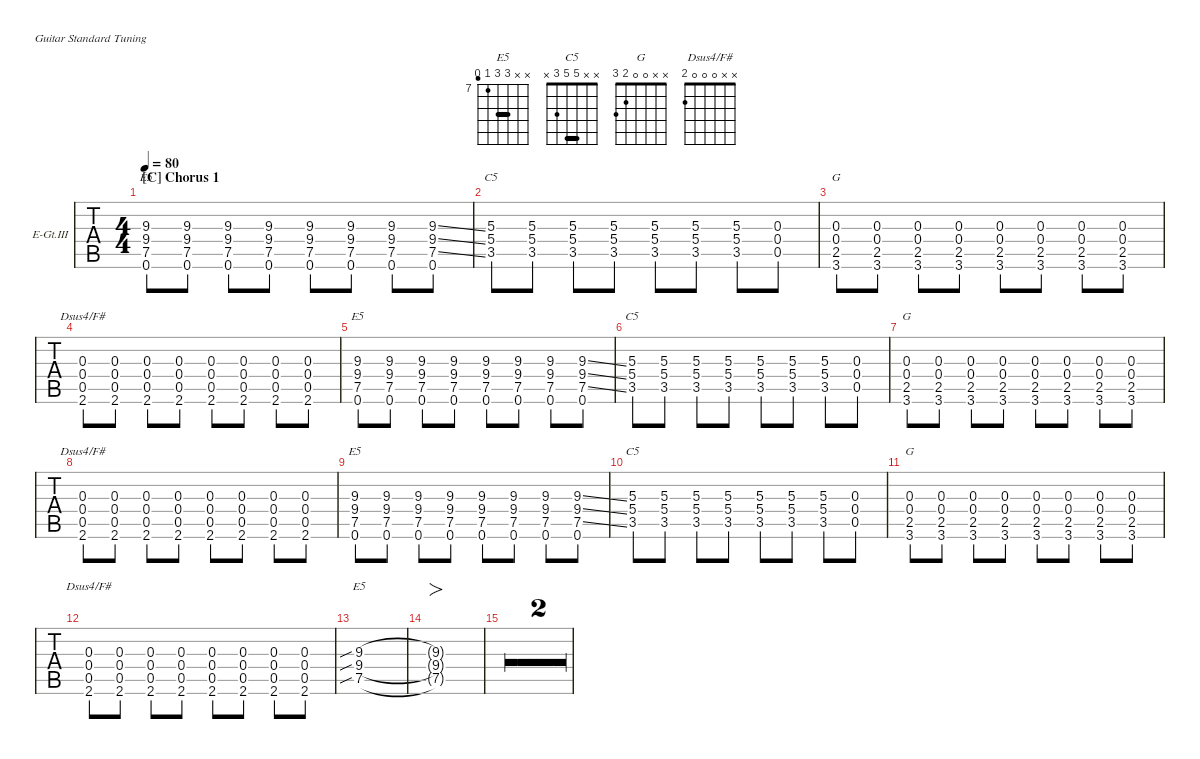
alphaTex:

\hideDynamics
\bracketExtendMode nobrackets
\firstSystemTrackNameOrientation horizontal
\otherSystemsTrackNameOrientation horizontal
\track ("E.Guitar III (Right)" "E-Gt.III") {multiBarRest instrument overdrivenguitar}
\staff {tabs}
\tuning (E4 B3 G3 D3 A2 E2)
\chord ("E5" x x 9 9 7 6) {firstfret 7 barre 9}
\chord ("C5" x x 5 5 3 x) {barre 5}
\chord ("G" x x 0 0 2 3)
\chord ("Dsus4/F#" x x 0 0 0 2)
\ts (4 4)
\section ("C" "Chorus 1")
\tempo 80
\clef g2
\ks g
(0.6 7.5 9.4 9.3).8{ch "E5" dy mp} (0.6 7.5 9.4 9.3).8 (0.6 7.5 9.4 9.3).8 (0.6 7.5 9.4 9.3).8 (0.6 7.5 9.4 9.3).8 (0.6 7.5 9.4 9.3).8 (0.6 7.5 9.4 9.3).8 (0.6 7.5{ss} 9.4{ss} 9.3{ss}).8 |
(3.5 5.4 5.3).8{ch "C5"} (3.5 5.4 5.3).8 (3.5 5.4 5.3).8 (3.5 5.4 5.3).8 (3.5 5.4 5.3).8 (3.5 5.4 5.3).8 (3.5 5.4 5.3).8 (0.5 0.4 0.3).8 |
(3.6 2.5 0.4 0.3).8{ch "G"} (3.6 2.5 0.4 0.3).8 (3.6 2.5 0.4 0.3).8 (3.6 2.5 0.4 0.3).8 (3.6 2.5 0.4 0.3).8 (3.6 2.5 0.4 0.3).8 (3.6 2.5 0.4 0.3).8 (3.6 2.5 0.4 0.3).8 |
(2.6 0.5 0.4 0.3).8{ch "Dsus4/F#"} (2.6 0.5 0.4 0.3).8 (2.6 0.5 0.4 0.3).8 (2.6 0.5 0.4 0.3).8 (2.6 0.5 0.4 0.3).8 (2.6 0.5 0.4 0.3).8 (2.6 0.5 0.4 0.3).8 (2.6 0.5 0.4 0.3).8 |
(0.6 7.5 9.4 9.3).8{ch "E5"} (0.6 7.5 9.4 9.3).8 (0.6 7.5 9.4 9.3).8 (0.6 7.5 9.4 9.3).8 (0.6 7.5 9.4 9.3).8 (0.6 7.5 9.4 9.3).8 (0.6 7.5 9.4 9.3).8 (0.6 7.5{ss} 9.4{ss} 9.3{ss}).8 |
(3.5 5.4 5.3).8{ch "C5"} (3.5 5.4 5.3).8 (3.5 5.4 5.3).8 (3.5 5.4 5.3).8 (3.5 5.4 5.3).8 (3.5 5.4 5.3).8 (3.5 5.4 5.3).8 (0.5 0.4 0.3).8 |
(3.6 2.5 0.4 0.3).8{ch "G"} (3.6 2.5 0.4 0.3).8 (3.6 2.5 0.4 0.3).8 (3.6 2.5 0.4 0.3).8 (3.6 2.5 0.4 0.3).8 (3.6 2.5 0.4 0.3).8 (3.6 2.5 0.4 0.3).8 (3.6 2.5 0.4 0.3).8 |
(2.6 0.5 0.4 0.3).8{ch "Dsus4/F#"} (2.6 0.5 0.4 0.3).8 (2.6 0.5 0.4 0.3).8 (2.6 0.5 0.4 0.3).8 (2.6 0.5 0.4 0.3).8 (2.6 0.5 0.4 0.3).8 (2.6 0.5 0.4 0.3).8 (2.6 0.5 0.4 0.3).8 |
(0.6 7.5 9.4 9.3).8{ch "E5"} (0.6 7.5 9.4 9.3).8 (0.6 7.5 9.4 9.3).8 (0.6 7.5 9.4 9.3).8 (0.6 7.5 9.4 9.3).8 (0.6 7.5 9.4 9.3).8 (0.6 7.5 9.4 9.3).8 (0.6 7.5{ss} 9.4{ss} 9.3{ss}).8 |
(3.5 5.4 5.3).8{ch "C5"} (3.5 5.4 5.3).8 (3.5 5.4 5.3).8 (3.5 5.4 5.3).8 (3.5 5.4 5.3).8 (3.5 5.4 5.3).8 (3.5 5.4 5.3).8 (0.5 0.4 0.3).8 |
(3.6 2.5 0.4 0.3).8{ch "G"} (3.6 2.5 0.4 0.3).8 (3.6 2.5 0.4 0.3).8 (3.6 2.5 0.4 0.3).8 (3.6 2.5 0.4 0.3).8 (3.6 2.5 0.4 0.3).8 (3.6 2.5 0.4 0.3).8 (3.6 2.5 0.4 0.3).8 |
(2.6 0.5 0.4 0.3).8{ch "Dsus4/F#"} (2.6 0.5 0.4 0.3).8 (2.6 0.5 0.4 0.3).8 (2.6 0.5 0.4 0.3).8 (2.6 0.5 0.4 0.3).8 (2.6 0.5 0.4 0.3).8 (2.6 0.5 0.4 0.3).8 (2.6 0.5 0.4 0.3).8 |
\scale
0.251788 (7.5{sib} 9.4{sib} 9.3{sib}).1{ch "E5" dy mf} |
\scale
0.248927 (9.3{t} 9.4{t} 7.5{t}).1{fo} |
\scale
0.499285 r.1 |
\scale 0
r.1
